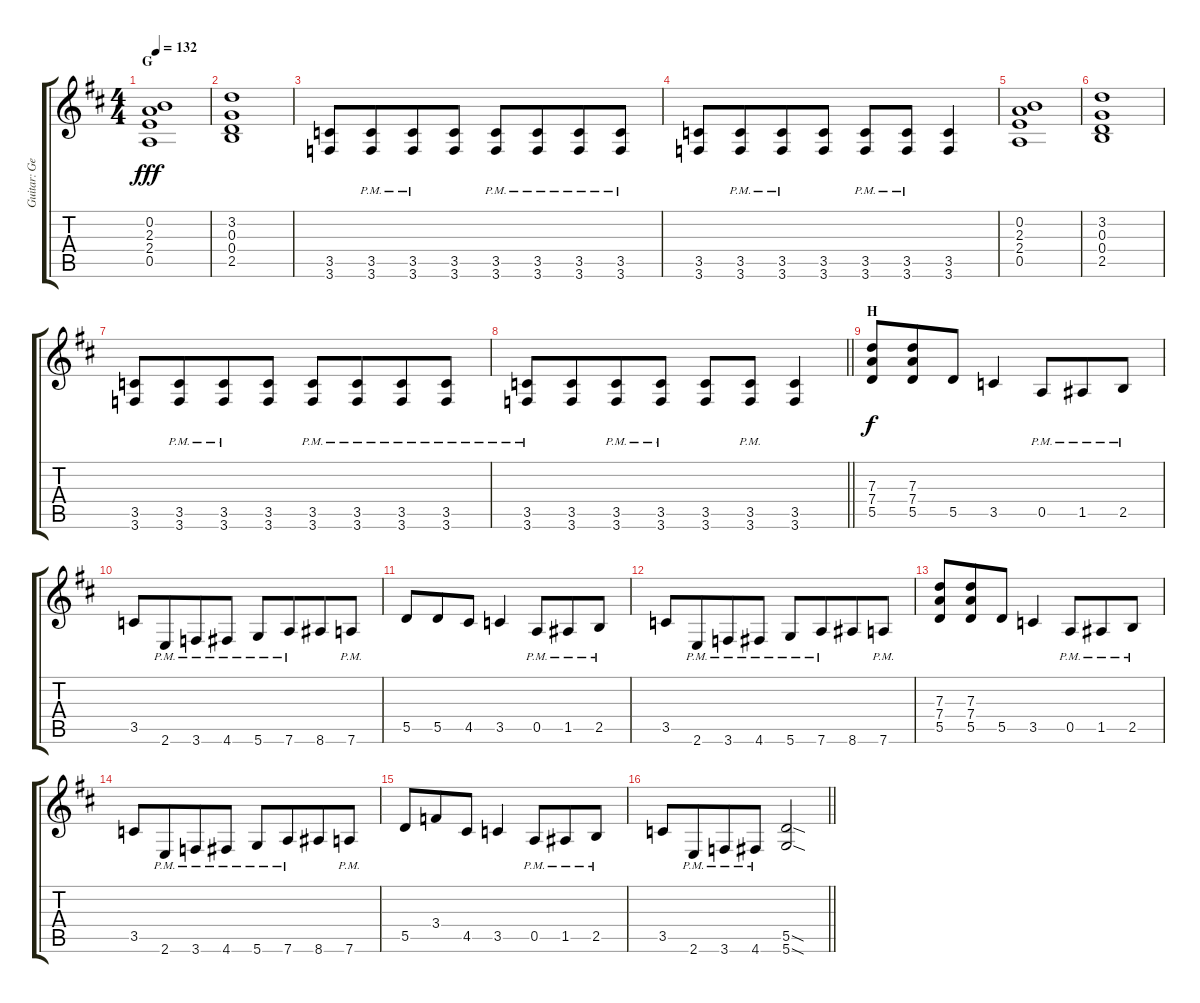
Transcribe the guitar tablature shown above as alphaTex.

\track ("Guitar: George" "Guitar: Ge") {instrument distortionguitar}
\staff {score tabs}
\tuning (E4 B3 G3 D3 A2 D2) {hide}
\ts (4 4)
\section ("" "G")
\tempo 132
\clef g2
\ks d
(0.2 2.3 2.4 0.5).1{dy fff} |
(3.2 0.3 0.4 2.5).1 |
(3.5 3.6).8 (3.5{pm} 3.6{pm}).8{beam merge} (3.5{pm} 3.6{pm}).8 (3.5 3.6).8 (3.5{pm} 3.6{pm}).8 (3.5{pm} 3.6{pm}).8{beam merge} (3.5{pm} 3.6{pm}).8 (3.5{pm} 3.6{pm}).8 |
(3.5 3.6).8 (3.5{pm} 3.6{pm}).8{beam merge} (3.5{pm} 3.6{pm}).8 (3.5 3.6).8 (3.5{pm} 3.6{pm}).8 (3.5{pm} 3.6{pm}).8{beam merge} (3.5 3.6).4 |
(0.2 2.3 2.4 0.5).1 |
(3.2 0.3 0.4 2.5).1 |
(3.5 3.6).8 (3.5{pm} 3.6{pm}).8{beam merge} (3.5{pm} 3.6{pm}).8 (3.5 3.6).8 (3.5{pm} 3.6{pm}).8 (3.5{pm} 3.6{pm}).8{beam merge} (3.5{pm} 3.6{pm}).8 (3.5{pm} 3.6{pm}).8 |
\barLineRight lightlight
(3.5{pm} 3.6{pm}).8 (3.5 3.6).8{beam merge} (3.5{pm} 3.6{pm}).8 (3.5{pm} 3.6{pm}).8 (3.5 3.6).8 (3.5{pm} 3.6{pm}).8{beam merge} (3.5 3.6).4 |
\section ("" "H")
(7.3 7.4 5.5).8{dy f balance 8} (7.3 7.4 5.5).8{beam merge} 5.5.8 3.5.4 0.5{pm}.8{beam merge} 1.5{pm}.8 2.5{pm}.8 |
3.5.8 2.6{pm}.8{beam merge} 3.6{pm}.8 4.6{pm}.8 5.6{pm}.8 7.6{pm}.8{beam merge} 8.6.8 7.6{pm}.8 |
5.5.8 5.5.8{beam merge} 4.5.8 3.5.4 0.5{pm}.8{beam merge} 1.5{pm}.8 2.5{pm}.8 |
3.5.8 2.6{pm}.8{beam merge} 3.6{pm}.8 4.6{pm}.8 5.6{pm}.8 7.6{pm}.8{beam merge} 8.6.8 7.6{pm}.8 |
(7.3 7.4 5.5).8 (7.3 7.4 5.5).8{beam merge} 5.5.8 3.5.4 0.5{pm}.8{beam merge} 1.5{pm}.8 2.5{pm}.8 |
3.5.8 2.6{pm}.8{beam merge} 3.6{pm}.8 4.6{pm}.8 5.6{pm}.8 7.6{pm}.8{beam merge} 8.6.8 7.6{pm}.8 |
5.5.8 3.4.8{beam merge} 4.5.8 3.5.4 0.5{pm}.8{beam merge} 1.5{pm}.8 2.5{pm}.8 |
\barLineRight lightlight
3.5.8 2.6{pm}.8{beam merge} 3.6{pm}.8 4.6{pm}.8 (5.5{sod} 5.6{sod}).2
